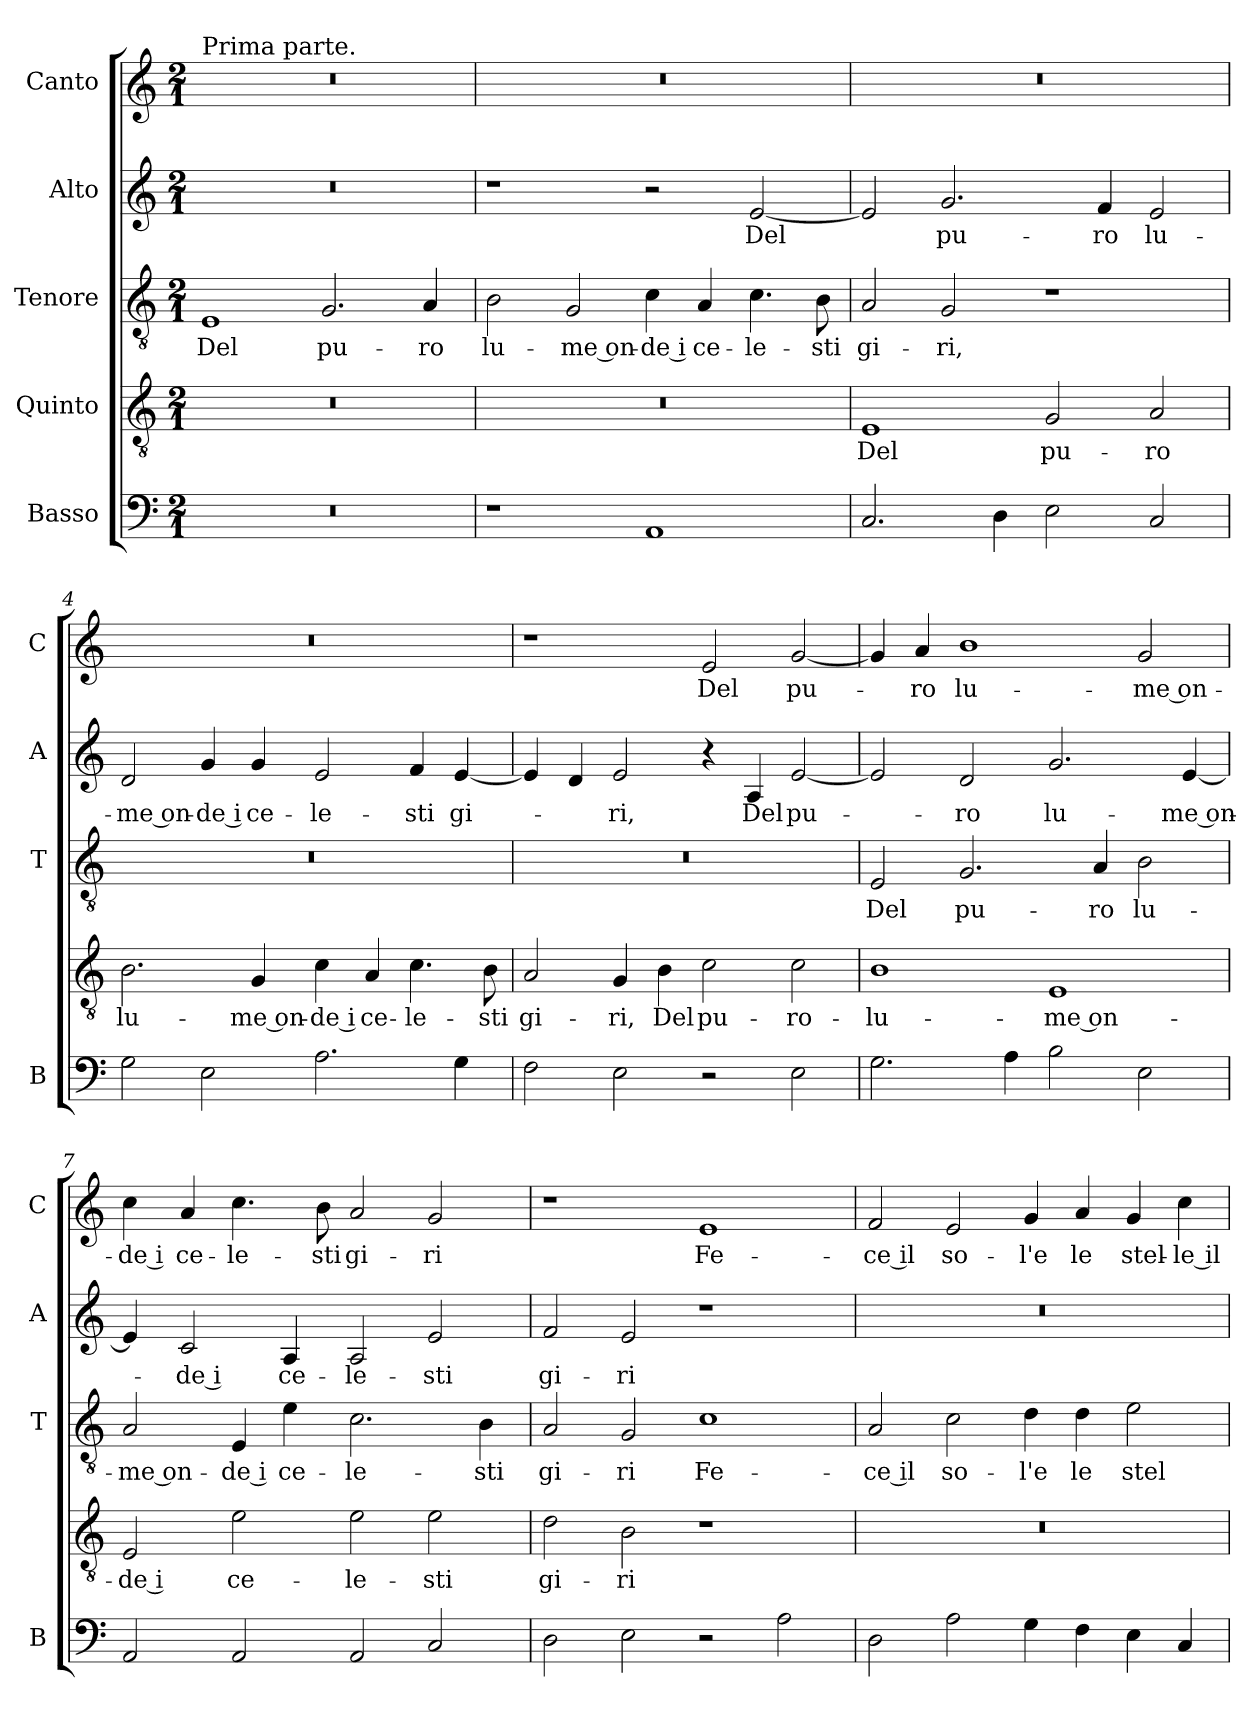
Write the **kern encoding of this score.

**kern	**kern	**text	**kern	**text	**kern	**text	**kern	**text
*part5	*part4	*part4	*part3	*part3	*part2	*part2	*part1	*part1
*staff5	*staff4	*staff4	*staff3	*staff3	*staff2	*staff2	*staff1	*staff1
*I"Basso	*I"Quinto	*	*I"Tenore	*	*I"Alto	*	*I"Canto	*
*I'B	*	*	*I'T	*	*I'A	*	*I'C	*
*clefF4	*clefGv2	*	*clefGv2	*	*clefG2	*	*clefG2	*
*k[]	*k[]	*	*k[]	*	*k[]	*	*k[]	*
*M2/1	*M2/1	*	*M2/1	*	*M2/1	*	*M2/1	*
=1	=1	=1	=1	=1	=1	=1	=1	=1
!	!	!	!	!	!	!	!LO:TX:a:t=Prima parte.	!
0r	0r	.	1E	Del	0r	.	0r	.
.	.	.	2.G	pu-	.	.	.	.
.	.	.	4A	-ro	.	.	.	.
=2	=2	=2	=2	=2	=2	=2	=2	=2
1r	0r	.	2B	lu-	1r	.	0r	.
.	.	.	2G	-me on-	.	.	.	.
1AA	.	.	4c	-de i	2r	.	.	.
.	.	.	4A	ce-	.	.	.	.
.	.	.	4.c	-le-	[2e	Del	.	.
.	.	.	8B	-sti	.	.	.	.
=3	=3	=3	=3	=3	=3	=3	=3	=3
2.C	1E	Del	2A	gi-	2e]	.	0r	.
.	.	.	2G	-ri,	2.g	pu-	.	.
4D	.	.	.	.	.	.	.	.
2E	2G	pu-	1r	.	.	.	.	.
.	.	.	.	.	4f	-ro	.	.
2C	2A	-ro	.	.	2e	lu-	.	.
=4	=4	=4	=4	=4	=4	=4	=4	=4
2G	2.B	lu-	0r	.	2d	-me on-	0r	.
2E	.	.	.	.	4g	-de i	.	.
.	4G	-me on-	.	.	4g	ce-	.	.
2.A	4c	-de i	.	.	2e	-le-	.	.
.	4A	ce-	.	.	.	.	.	.
.	4.c	-le-	.	.	4f	-sti	.	.
4G	.	.	.	.	[4e	gi-	.	.
.	8B	-sti	.	.	.	.	.	.
=5	=5	=5	=5	=5	=5	=5	=5	=5
2F	2A	gi-	0r	.	4e]	.	1r	.
.	.	.	.	.	4d	.	.	.
2E	4G	-ri,	.	.	2e	-ri,	.	.
.	4B	Del	.	.	.	.	.	.
2r	2c	pu-	.	.	4r	.	2e	Del
.	.	.	.	.	4A	Del	.	.
2E	2c	-ro-	.	.	[2e	pu-	[2g	pu-
=6	=6	=6	=6	=6	=6	=6	=6	=6
2.G	1B	-lu-	2E	Del	2e]	.	4g]	.
.	.	.	.	.	.	.	4a	-ro
.	.	.	2.G	pu-	2d	-ro	1b	lu-
4A	.	.	.	.	.	.	.	.
2B	1E	-me on-	.	.	2.g	lu-	.	.
.	.	.	4A	-ro	.	.	.	.
2E	.	.	2B	lu-	.	.	2g	-me on-
.	.	.	.	.	[4e	-me on-	.	.
=7	=7	=7	=7	=7	=7	=7	=7	=7
2AA	2E	-de i	2A	-me on-	4e]	.	4cc	-de i
.	.	.	.	.	2c	-de i	4a	ce-
2AA	2e	ce-	4E	-de i	.	.	4.cc	-le-
.	.	.	4e	ce-	4A	ce-	.	.
.	.	.	.	.	.	.	8b	-sti
2AA	2e	-le-	2.c	-le-	2A	-le-	2a	gi-
2C	2e	-sti	.	.	2e	-sti	2g	-ri
.	.	.	4B	-sti	.	.	.	.
=8	=8	=8	=8	=8	=8	=8	=8	=8
2D	2d	gi-	2A	gi-	2f	gi-	1r	.
2E	2B	-ri	2G	-ri	2e	-ri	.	.
2r	1r	.	1c	Fe-	1r	.	1e	Fe-
2A	.	.	.	.	.	.	.	.
=9	=9	=9	=9	=9	=9	=9	=9	=9
2D	0r	.	2A	-ce il	0r	.	2f	-ce il
2A	.	.	2c	so-	.	.	2e	so-
4G	.	.	4d	-l'e	.	.	4g	l'e
4F	.	.	4d	le	.	.	4a	le
4E	.	.	2e	stel-	.	.	4g	stel-
4C	.	.	.	.	.	.	4cc	-le il
=	=	=	=	=	=	=	=	=
*-	*-	*-	*-	*-	*-	*-	*-	*-
